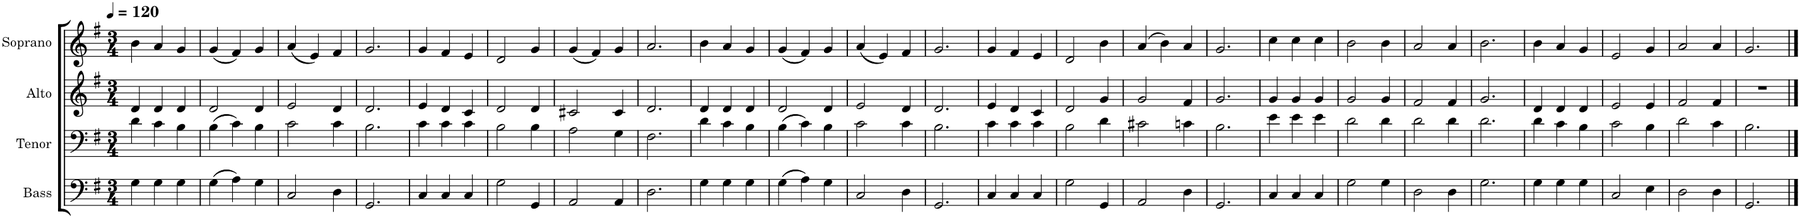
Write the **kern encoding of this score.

**kern	**kern	**kern	**kern
*part4	*part3	*part2	*part1
*staff4	*staff3	*staff2	*staff1
*I"Bass	*I"Tenor	*I"Alto	*I"Soprano
*I'B.	*I'T.	*I'A.	*I'S.
*clefF4	*clefF4	*clefG2	*clefG2
*k[f#]	*k[f#]	*k[f#]	*k[f#]
*M3/4	*M3/4	*M3/4	*M3/4
*MM120	*MM120	*MM120	*MM120
=1	=1	=1	=1
4G\	4d\	4d/	4b\
4G\	4c\	4d/	4a/
4G\	4B\	4d/	4g/
=2	=2	=2	=2
(4G\	(4B\	2d/	(4g/
4A\)	4c\)	.	4f#/)
4G\	4B\	4d/	4g/
=3	=3	=3	=3
2C/	2c\	2e/	(4a/
.	.	.	4e/)
4D\	4c\	4d/	4f#/
=4	=4	=4	=4
2.GG/	2.B\	2.d/	2.g/
=5	=5	=5	=5
4C/	4c\	4e/	4g/
4C/	4c\	4d/	4f#/
4C/	4c\	4c/	4e/
=6	=6	=6	=6
2G\	2B\	2d/	2d/
4GG/	4B\	4d/	4g/
=7	=7	=7	=7
2AA/	2A\	2c#X/	(4g/
.	.	.	4f#/)
4AA/	4G\	4c#/	4g/
=8	=8	=8	=8
2.D\	2.F#\	2.d/	2.a/
=9	=9	=9	=9
4G\	4d\	4d/	4b\
4G\	4c\	4d/	4a/
4G\	4B\	4d/	4g/
=10	=10	=10	=10
(4G\	(4B\	2d/	(4g/
4A\)	4c\)	.	4f#/)
4G\	4B\	4d/	4g/
=11	=11	=11	=11
2C/	2c\	2e/	(4a/
.	.	.	4e/)
4D\	4c\	4d/	4f#/
=12	=12	=12	=12
2.GG/	2.B\	2.d/	2.g/
=13	=13	=13	=13
4C/	4c\	4e/	4g/
4C/	4c\	4d/	4f#/
4C/	4c\	4c/	4e/
=14	=14	=14	=14
2G\	2B\	2d/	2d/
4GG/	4d\	4g/	4b\
=15	=15	=15	=15
2AA/	2c#X\	2g/	(4a/
.	.	.	4b\)
4D\	4cn\	4f#/	4a/
=16	=16	=16	=16
2.GG/	2.B\	2.g/	2.g/
=17	=17	=17	=17
4C/	4e\	4g/	4cc\
4C/	4e\	4g/	4cc\
4C/	4e\	4g/	4cc\
=18	=18	=18	=18
2G\	2d\	2g/	2b\
4G\	4d\	4g/	4b\
=19	=19	=19	=19
2D\	2d\	2f#/	2a/
4D\	4d\	4f#/	4a/
=20	=20	=20	=20
2.G\	2.d\	2.g/	2.b\
=21	=21	=21	=21
4G\	4d\	4d/	4b\
4G\	4c\	4d/	4a/
4G\	4B\	4d/	4g/
=22	=22	=22	=22
2C/	2c\	2e/	2e/
4E\	4B\	4e/	4g/
=23	=23	=23	=23
2D\	2d\	2f#/	2a/
4D\	4c\	4f#/	4a/
=24	=24	=24	=24
2.GG/	2.B\	2.r	2.g/
==	==	==	==
*-	*-	*-	*-
